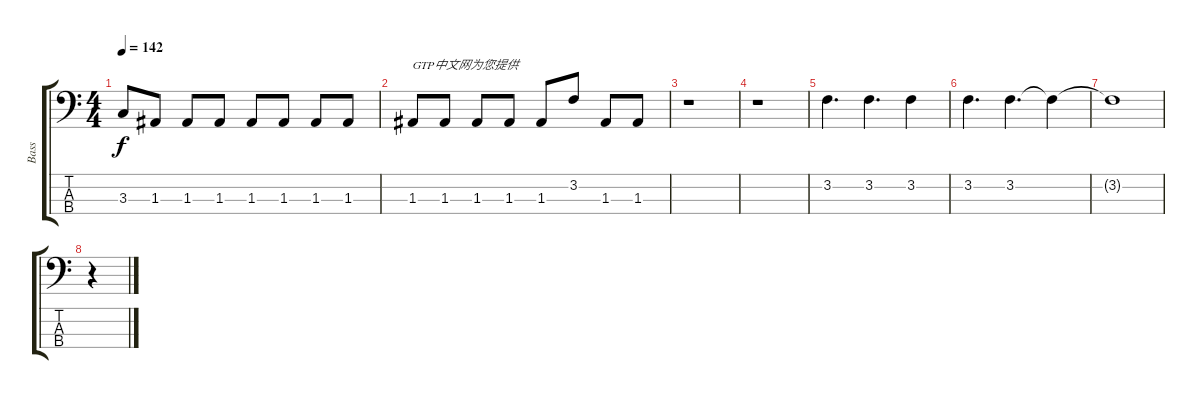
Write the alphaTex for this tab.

\track ("Bass" "Bass") {instrument electricbasspick}
\staff {score tabs}
\tuning (G2 D2 A1 E1) {hide}
\ts (4 4)
\tempo 142
\clef f4
\ks c
3.3.8{dy f} 1.3.8 1.3.8 1.3.8 1.3.8 1.3.8 1.3.8 1.3.8 |
1.3.8{txt "GTP中文网为您提供"} 1.3.8 1.3.8 1.3.8 1.3.8 3.2.8 1.3.8 1.3.8 |
r.1 |
r.1 |
3.2.4{d} 3.2.4{d} 3.2.4 |
3.2.4{d} 3.2.4{d} 3.2{t}.4 |
3.2{t}.1 |
r.4
